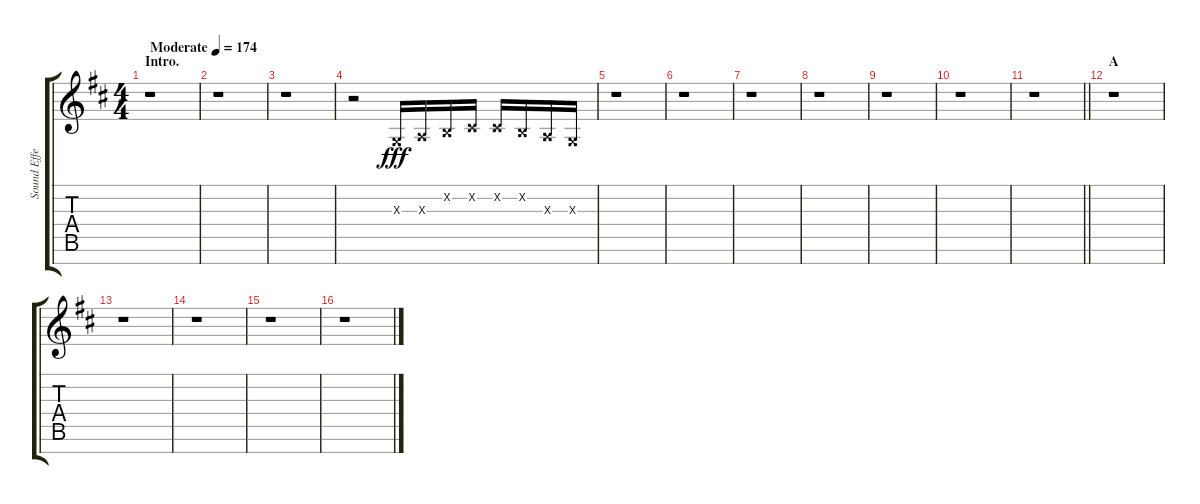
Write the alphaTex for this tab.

\track ("Sound Effect I" "Sound Effe") {instrument lead2sawtooth}
\staff {score tabs}
\tuning (E4 B3 G3 D3 A2 E2 B1) {hide}
\ts (4 4)
\section ("" "Intro.")
\tempo (174 "Moderate")
\clef g2
\ks bminor
r.1{dy fff instrument lead2sawtooth} |
r.1 |
r.1 |
r.2 0.3{x}.16 2.3{x}.16 0.2{x}.16 2.2{x}.16 2.2{x}.16 0.2{x}.16 2.3{x}.16 0.3{x}.16 |
r.1 |
r.1 |
r.1 |
r.1 |
r.1 |
r.1 |
\barLineRight lightlight
r.1 |
\section ("" "A")
r.1 |
r.1 |
r.1 |
r.1 |
r.1
